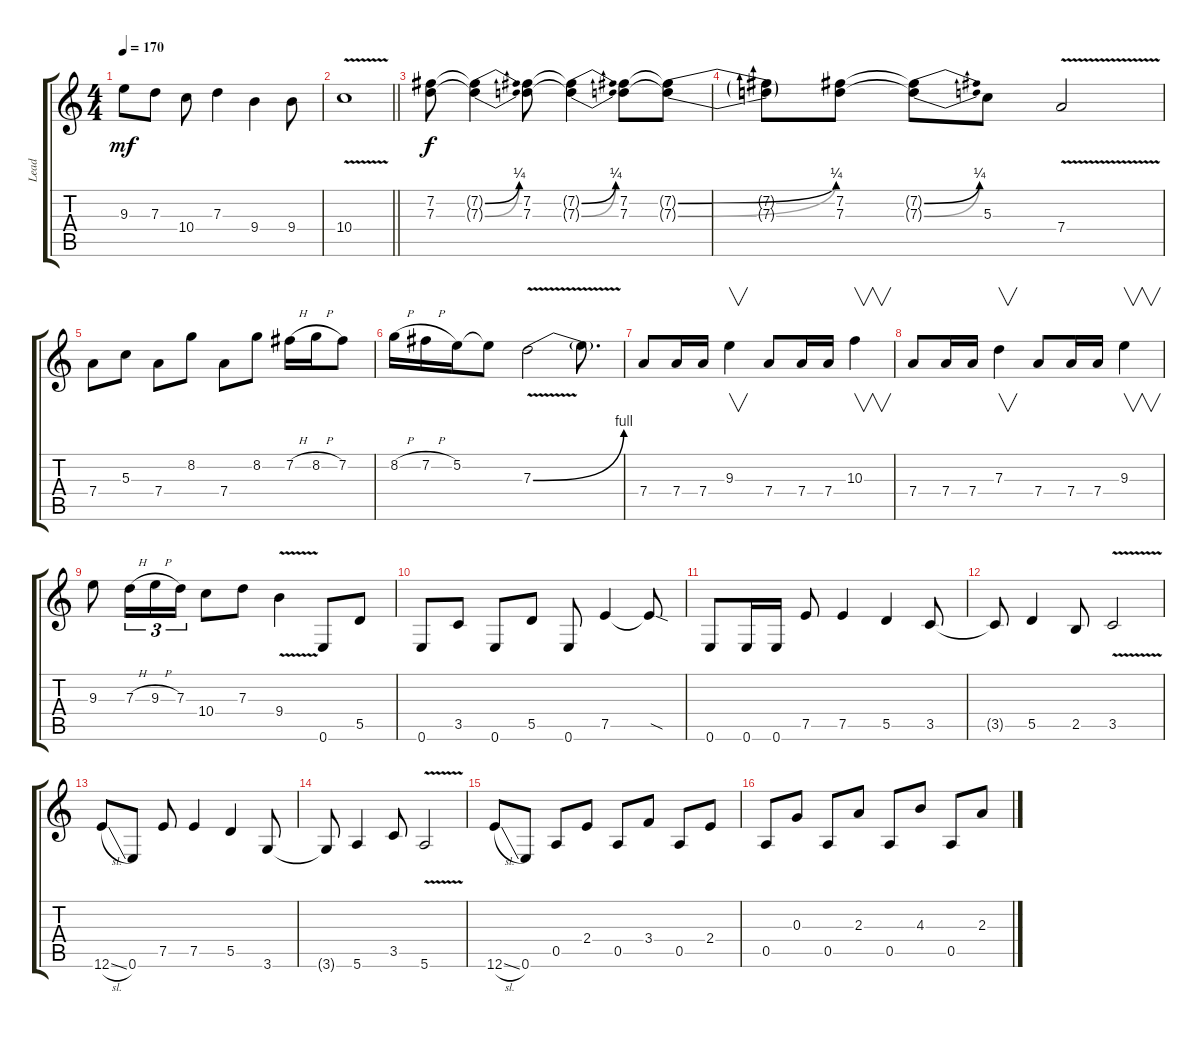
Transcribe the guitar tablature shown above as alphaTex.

\track ("Lead" "Lead") {instrument distortionguitar}
\staff {score tabs}
\tuning (E4 B3 G3 D3 A2 E2) {hide}
\ts (4 4)
\tempo 170
\clef g2
\ks c
9.3.8{dy mf} 7.3.8 10.4.8 7.3.4 9.4.4 9.4.8 |
\barLineRight lightlight
10.4{v}.1 |
\section ("" "")
(7.2 7.3).8{dy f} (7.2{be (bend 0 0 60 1) t} 7.3{be (bend 0 0 60 1) t}).4 (7.2 7.3).8 (7.2{be (bend 0 0 60 1) t} 7.3{be (bend 0 0 60 1) t}).4 (7.2 7.3).8 (7.2{be (bend 0 0 60 1) t} 7.3{be (bend 0 0 60 1) t}).8 |
(7.2{t} 7.3{t}).8 (7.2 7.3).8 (7.2{be (bend 0 0 60 1) t} 7.3{be (bend 0 0 60 1) t}).8 5.3.8 7.4{v}.2 |
7.4.8 5.3.8 7.4.8 8.2.8 7.4.8 8.2.8 7.2{h}.16 8.2{h}.16 7.2.8 |
8.2{h}.16 7.2{h}.16 5.2.16 5.2{t}.8 7.3{be (bend 0 0 60 4) v}.2 7.3{t}.8{d} |
7.4.8 7.4.16 7.4.16 9.3.4{v} 7.4.8 7.4.16 7.4.16 10.3.4{v} |
7.4.8 7.4.16 7.4.16 7.3.4{v} 7.4.8 7.4.16 7.4.16 9.3.4{v} |
9.3.8 7.3{h}.16{tu (3 2)} 9.3{h}.16{tu (3 2)} 7.3.16{tu (3 2)} 10.4.8 7.3.8 9.4{v}.4 0.6.8 5.5.8 |
0.6.8 3.5.8 0.6.8 5.5.8 0.6.8 7.5.4 7.5{sod t}.8 |
0.6.8 0.6.16 0.6.16 7.5.8 7.5.4 5.5.4 3.5.8 |
3.5{t}.8 5.5.4 2.5.8 3.5{v}.2 |
12.6{sl}.8 0.6.8 7.5.8 7.5.4 5.5.4 3.6.8 |
3.6{t}.8 5.6.4 3.5.8 5.6{v}.2 |
12.6{sl}.8 0.6.8 0.5.8 2.4.8 0.5.8 3.4.8 0.5.8 2.4.8 |
0.5.8 0.3.8 0.5.8 2.3.8 0.5.8 4.3.8 0.5.8 2.3.8
